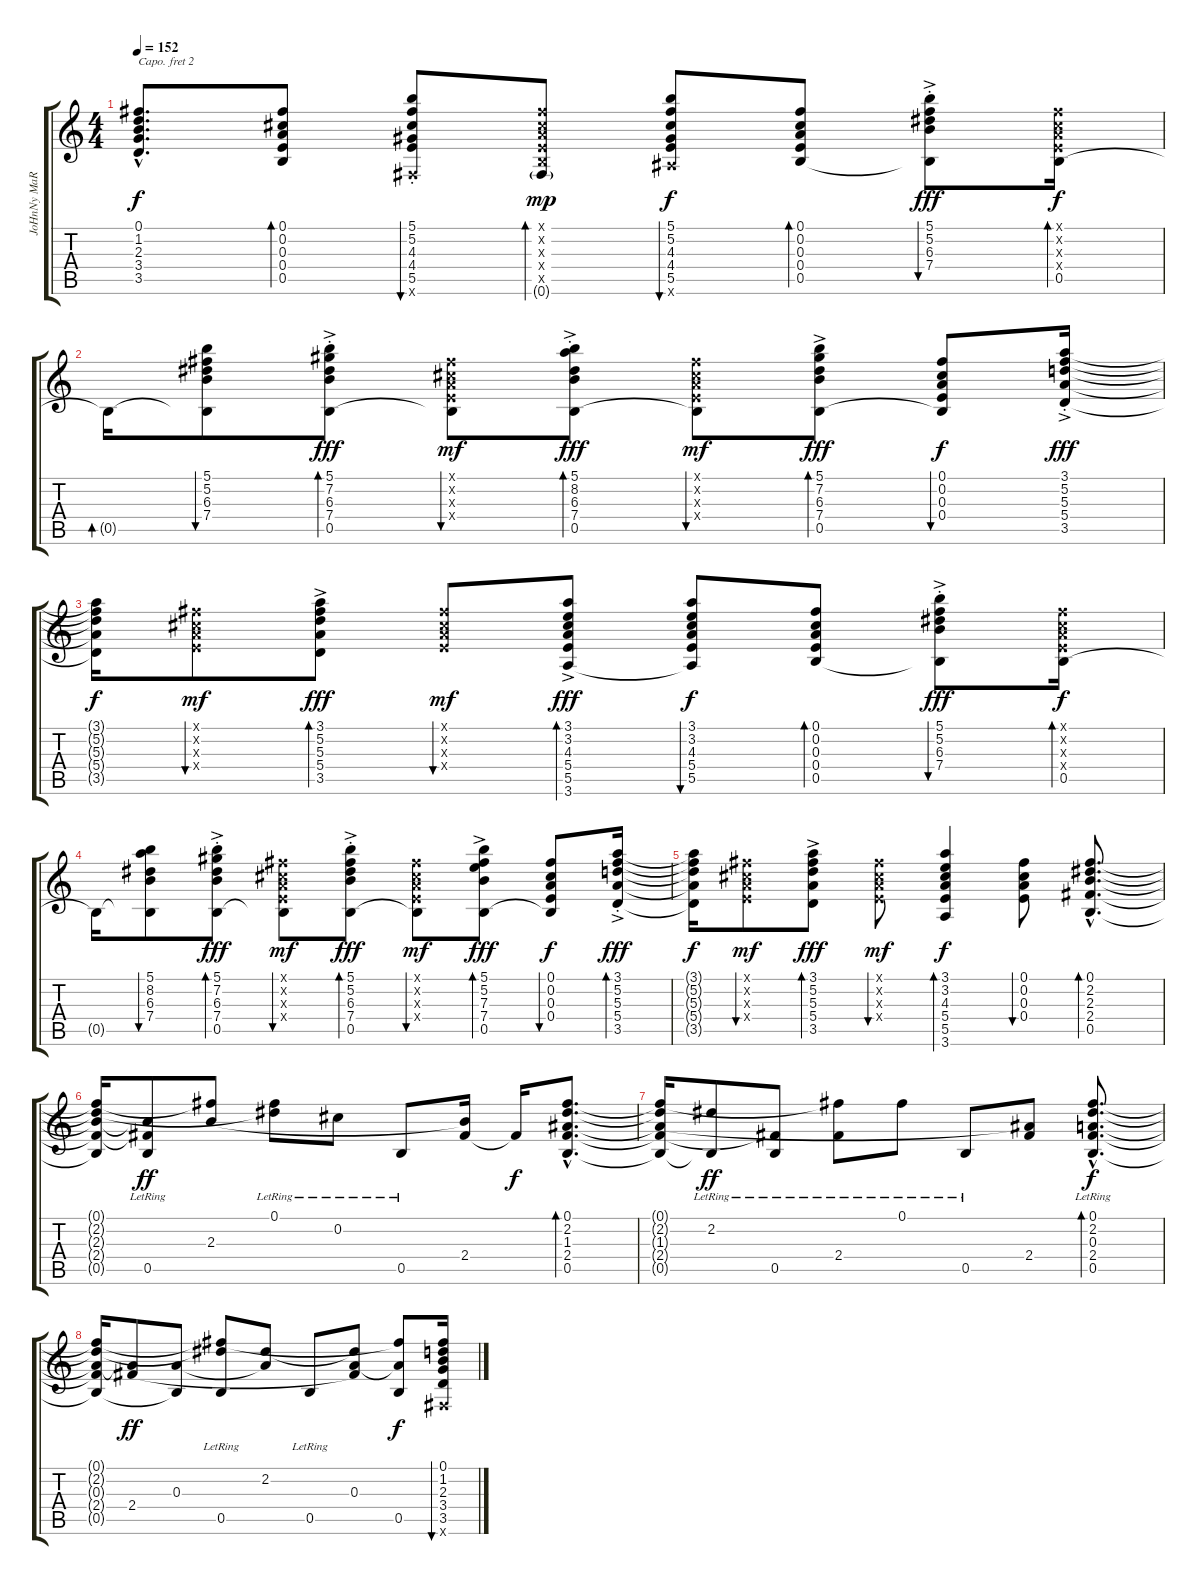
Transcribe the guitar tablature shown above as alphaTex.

\track ("JoHnNy MaRR" "JoHnNy MaR") {instrument electricguitarclean}
\staff {score tabs}
\capo 2
\tuning (E4 B3 G3 D3 A2 E2) {hide}
\ts (4 4)
\tempo 152
\clef g2
\ks c
(0.1{hac t} 1.2{hac t} 2.3{hac t} 3.4{hac t} 3.5{hac t}).8{d dy f} (0.1 0.2 0.3 0.4 0.5).8{bd 30} (5.1{st} 5.2{st} 4.3{st} 4.4{st} 5.5{st} 0.6{x}).8{bu 30} (0.1{x} 0.2{x} 0.3{x} 0.4{x} 0.5{x} 0.6{g}).8{bd 30 dy mp} (5.1 5.2 4.3 4.4 5.5 4.6{x}).8{bu 30 dy f} (0.1 0.2 0.3 0.4 0.5).8{bd 30} (5.1{ac st} 5.2{st} 6.3{st} 7.4{st} 0.5{t}).8{bu 30 dy fff} (0.1{x} 0.2{x} 0.3{x} 0.4{x} 0.5).16{bd 30 dy f} |
0.5{t}.16{bd 30} (5.1 5.2 6.3 7.4 0.5{t}).8{bu 30} (5.1{ac st} 7.2{st} 6.3{st} 7.4{st} 0.5).8{bd 30 dy fff} (0.1{x} 0.2{x} 0.3{x} 0.4{x} 0.5{t}).8{bu 30 dy mf} (5.1{ac st} 8.2{st} 6.3{st} 7.4{st} 0.5).8{bd 30 dy fff} (0.1{x} 0.2{x} 0.3{x} 0.4{x} 0.5{t}).8{bu 30 dy mf} (5.1{ac} 7.2 6.3 7.4 0.5).8{bd 30 dy fff} (0.1 0.2 0.3 0.4 0.5{t}).8{bu 30 dy f} (3.1{ac st} 5.2{st} 5.3{st} 5.4{st} 3.5{st}).16{dy fff} |
(3.1{t} 5.2{t} 5.3{t} 5.4{t} 3.5{t}).16{dy f} (0.1{x} 0.2{x} 0.3{x} 0.4{x}).8{bu 30 dy mf} (3.1{ac} 5.2 5.3 5.4 3.5).8{bd 30 dy fff} (0.1{x} 0.2{x} 0.3{x} 0.4{x}).8{bu 30 dy mf} (3.1 3.2{ac} 4.3 5.4 5.5 3.6).8{bd 30 dy fff} (3.1 3.2 4.3 5.4 5.5 3.6{t}).8{bu 30 dy f} (0.1 0.2 0.3 0.4 0.5).8{bd 30} (5.1{ac st} 5.2{st} 6.3{st} 7.4{st} 0.5{t}).8{bu 30 dy fff} (0.1{x} 0.2{x} 0.3{x} 0.4{x} 0.5).16{bd 30 dy f} |
0.5{t}.16 (5.1 8.2 6.3 7.4 0.5{t}).8{bu 30} (5.1{ac st} 7.2{st} 6.3{st} 7.4{st} 0.5).8{bd 30 dy fff} (0.1{x} 0.2{x} 0.3{x} 0.4{x} 0.5{t}).8{bu 30 dy mf} (5.1{ac st} 5.2{st} 6.3{st} 7.4{st} 0.5).8{bd 30 dy fff} (0.1{x} 0.2{x} 0.3{x} 0.4{x} 0.5{t}).8{bu 30 dy mf} (5.1{ac} 5.2 7.3 7.4 0.5).8{bd 30 dy fff} (0.1 0.2 0.3 0.4 0.5{t}).8{bu 30 dy f} (3.1{st} 5.2{st} 5.3{st} 5.4{st} 3.5{ac st}).16{bd 30 dy fff} |
(3.1{t} 5.2{t} 5.3{t} 5.4{t} 3.5{t}).16{dy f} (0.1{x} 0.2{x} 0.3{x} 0.4{x}).8{bu 30 dy mf} (3.1{ac} 5.2 5.3 5.4 3.5).8{bd 30 dy fff} (0.1{x} 0.2{x} 0.3{x} 0.4{x}).8{bu 30 dy mf} (3.1 3.2 4.3 5.4 5.5 3.6).4{bd 30 dy f} (0.1 0.2 0.3 0.4).8{bu 30} (0.1{hac} 2.2{hac} 2.3{hac} 2.4{hac} 0.5{hac}).8{d bd 120} |
(0.1{t} 2.2{t} 2.3{t} 2.4{t} 0.5{t}).16 (2.3{t} 2.4{t} 0.5{lr}).8{dy ff} (0.1{t} 2.3).8 (0.1{lr} 2.2{t}).8 0.2{lr}.8 0.5{lr}.8 (2.3{t} 2.4).16 2.4{t}.16{dy f} (0.1{hac} 2.2{hac} 1.3{hac} 2.4{hac} 0.5{hac}).8{d bd 120} |
(0.1{t} 2.2{t} 1.3{t} 2.4{t} 0.5{t}).16 (2.2{lr} 0.5{t}).8{dy ff} (2.4{t} 0.5{lr}).8 (0.1{t} 2.4{lr}).8 0.1{lr}.8 0.5{lr}.8 (1.3{t} 2.4).8 (0.1{hac} 2.2{hac lr} 0.3{hac lr} 2.4{hac} 0.5{hac lr}).8{d bd 120 dy f} |
(0.1{t} 2.2{t} 0.3{t} 2.4{t} 0.5{t}).16 (0.3{t} 2.4).8{dy ff} (0.3 0.5{t}).8 (0.1{t} 2.2{t} 0.5{lr}).8 (2.2 0.3{t}).8 0.5{lr}.8 (2.2{t} 0.3 2.4{t}).8 (0.1{t} 0.3{t} 0.5).8{dy f} (0.1 1.2 2.3 3.4 3.5 0.6{x}).16{bu 60}
